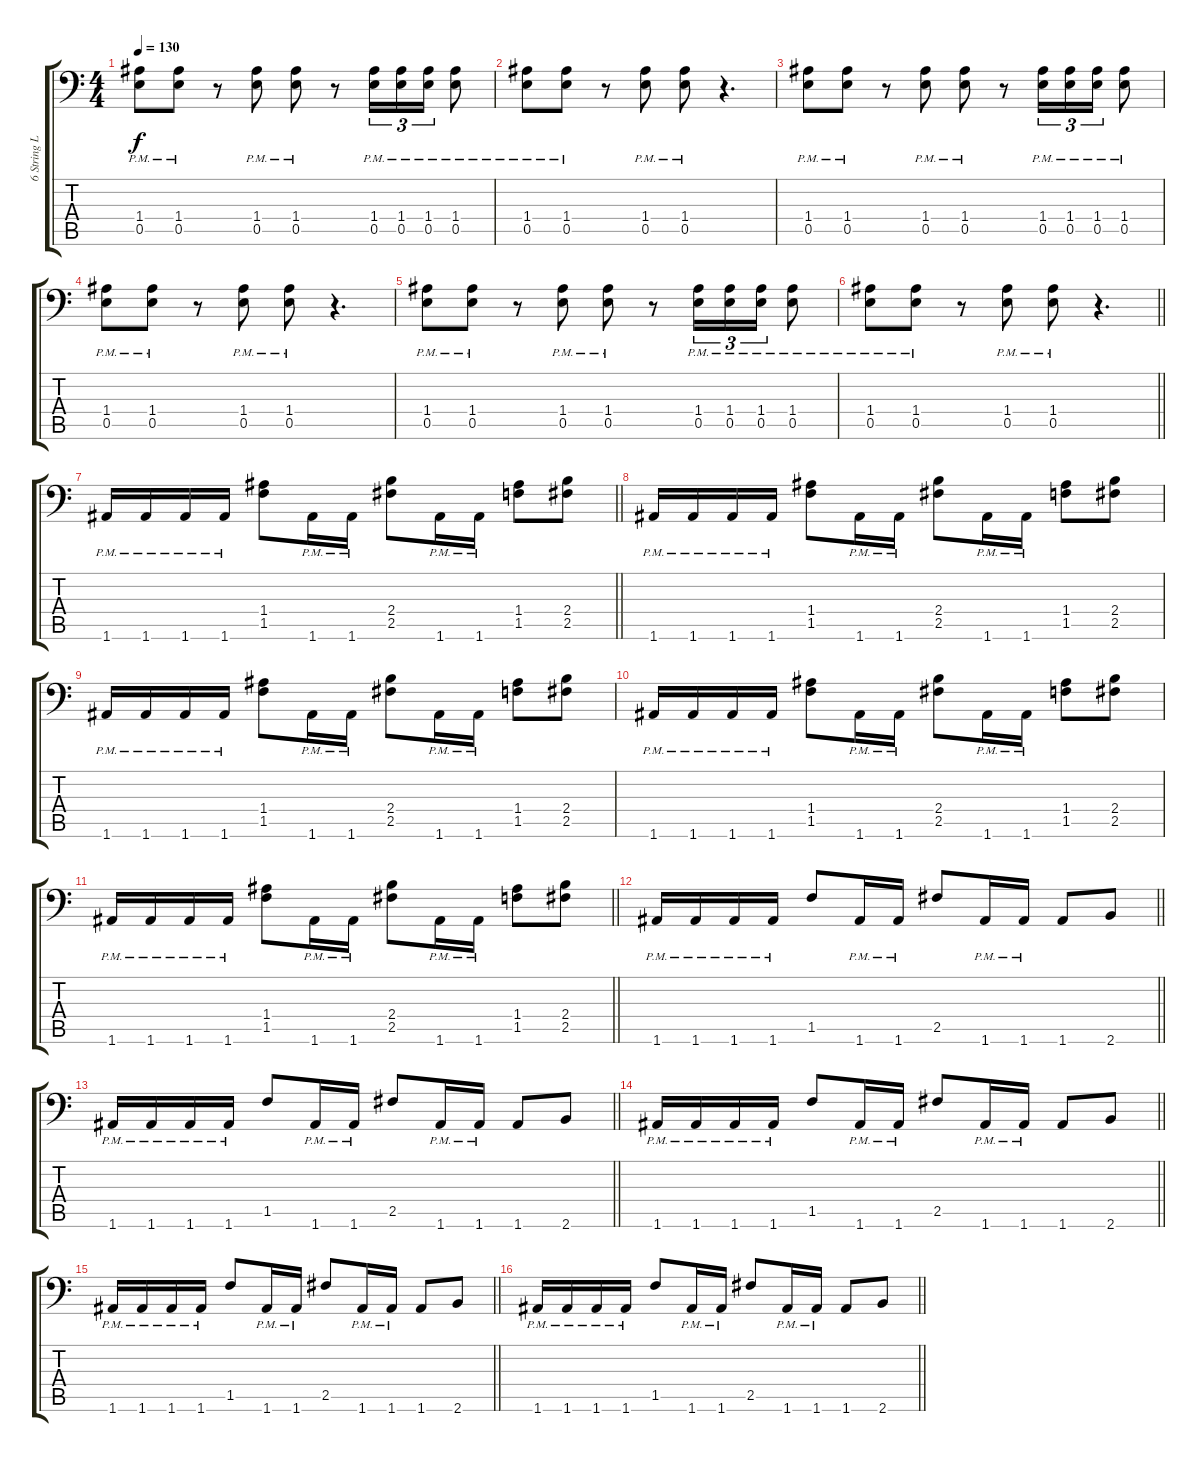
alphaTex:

\track ("6 String Left" "6 String L") {instrument distortionguitar}
\staff {score tabs}
\tuning (B3 Gb3 D3 A2 E2 A1) {hide}
\ts (4 4)
\tempo 130
\clef f4
\ks c
(1.4{pm} 0.5{pm}).8{dy f} (1.4{pm} 0.5{pm}).8 r.8 (1.4{pm} 0.5{pm}).8 (1.4{pm} 0.5{pm}).8 r.8 (1.4{pm} 0.5{pm}).16{tu (3 2)} (1.4{pm} 0.5{pm}).16{tu (3 2)} (1.4{pm} 0.5{pm}).16{tu (3 2)} (1.4{pm} 0.5{pm}).8 |
(1.4{pm} 0.5{pm}).8 (1.4{pm} 0.5{pm}).8 r.8 (1.4{pm} 0.5{pm}).8 (1.4{pm} 0.5{pm}).8 r.4{d} |
(1.4{pm} 0.5{pm}).8 (1.4{pm} 0.5{pm}).8 r.8 (1.4{pm} 0.5{pm}).8 (1.4{pm} 0.5{pm}).8 r.8 (1.4{pm} 0.5{pm}).16{tu (3 2)} (1.4{pm} 0.5{pm}).16{tu (3 2)} (1.4{pm} 0.5{pm}).16{tu (3 2)} (1.4{pm} 0.5{pm}).8 |
(1.4{pm} 0.5{pm}).8 (1.4{pm} 0.5{pm}).8 r.8 (1.4{pm} 0.5{pm}).8 (1.4{pm} 0.5{pm}).8 r.4{d} |
(1.4{pm} 0.5{pm}).8 (1.4{pm} 0.5{pm}).8 r.8 (1.4{pm} 0.5{pm}).8 (1.4{pm} 0.5{pm}).8 r.8 (1.4{pm} 0.5{pm}).16{tu (3 2)} (1.4{pm} 0.5{pm}).16{tu (3 2)} (1.4{pm} 0.5{pm}).16{tu (3 2)} (1.4{pm} 0.5{pm}).8 |
\barLineRight lightlight
(1.4{pm} 0.5{pm}).8 (1.4{pm} 0.5{pm}).8 r.8 (1.4{pm} 0.5{pm}).8 (1.4{pm} 0.5{pm}).8 r.4{d} |
\section ("" "")
\barLineRight lightlight
1.6{pm}.16 1.6{pm}.16 1.6{pm}.16 1.6{pm}.16 (1.4 1.5).8 1.6{pm}.16 1.6{pm}.16 (2.4 2.5).8 1.6{pm}.16 1.6{pm}.16 (1.4 1.5).8 (2.4 2.5).8 |
\section ("" "")
1.6{pm}.16 1.6{pm}.16 1.6{pm}.16 1.6{pm}.16 (1.4 1.5).8 1.6{pm}.16 1.6{pm}.16 (2.4 2.5).8 1.6{pm}.16 1.6{pm}.16 (1.4 1.5).8 (2.4 2.5).8 |
1.6{pm}.16 1.6{pm}.16 1.6{pm}.16 1.6{pm}.16 (1.4 1.5).8 1.6{pm}.16 1.6{pm}.16 (2.4 2.5).8 1.6{pm}.16 1.6{pm}.16 (1.4 1.5).8 (2.4 2.5).8 |
1.6{pm}.16 1.6{pm}.16 1.6{pm}.16 1.6{pm}.16 (1.4 1.5).8 1.6{pm}.16 1.6{pm}.16 (2.4 2.5).8 1.6{pm}.16 1.6{pm}.16 (1.4 1.5).8 (2.4 2.5).8 |
\barLineRight lightlight
1.6{pm}.16 1.6{pm}.16 1.6{pm}.16 1.6{pm}.16 (1.4 1.5).8 1.6{pm}.16 1.6{pm}.16 (2.4 2.5).8 1.6{pm}.16 1.6{pm}.16 (1.4 1.5).8 (2.4 2.5).8 |
\section ("" "")
\barLineRight lightlight
1.6{pm}.16 1.6{pm}.16 1.6{pm}.16 1.6{pm}.16 1.5.8 1.6{pm}.16 1.6{pm}.16 2.5.8 1.6{pm}.16 1.6{pm}.16 1.6.8 2.6.8 |
\barLineRight lightlight
1.6{pm}.16 1.6{pm}.16 1.6{pm}.16 1.6{pm}.16 1.5.8 1.6{pm}.16 1.6{pm}.16 2.5.8 1.6{pm}.16 1.6{pm}.16 1.6.8 2.6.8 |
\barLineRight lightlight
1.6{pm}.16 1.6{pm}.16 1.6{pm}.16 1.6{pm}.16 1.5.8 1.6{pm}.16 1.6{pm}.16 2.5.8 1.6{pm}.16 1.6{pm}.16 1.6.8 2.6.8 |
\barLineRight lightlight
1.6{pm}.16 1.6{pm}.16 1.6{pm}.16 1.6{pm}.16 1.5.8 1.6{pm}.16 1.6{pm}.16 2.5.8 1.6{pm}.16 1.6{pm}.16 1.6.8 2.6.8 |
\barLineRight lightlight
1.6{pm}.16 1.6{pm}.16 1.6{pm}.16 1.6{pm}.16 1.5.8 1.6{pm}.16 1.6{pm}.16 2.5.8 1.6{pm}.16 1.6{pm}.16 1.6.8 2.6.8
